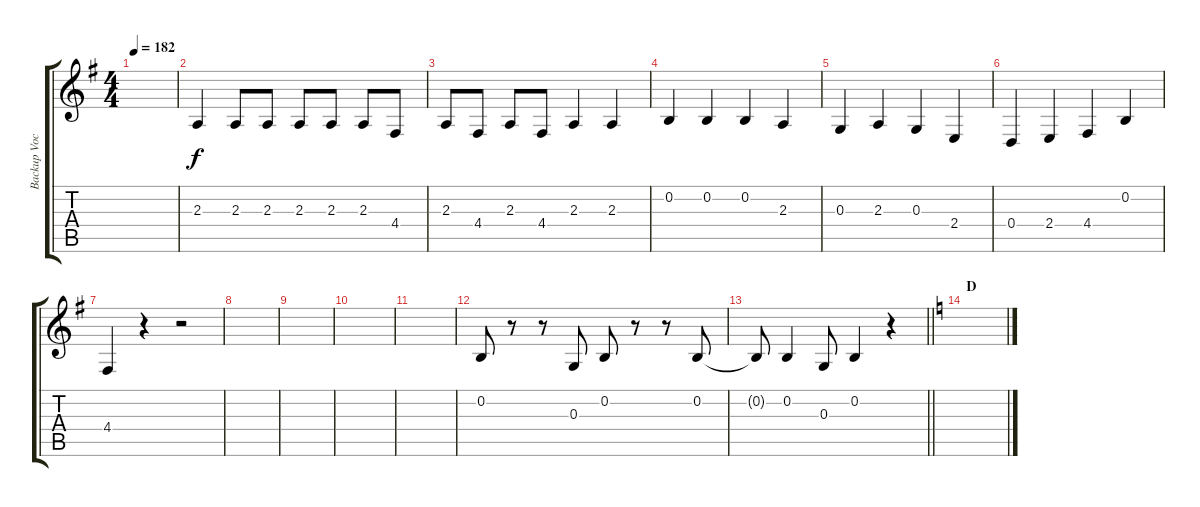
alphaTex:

\track ("Backup Vocals" "Backup Voc") {instrument altosax}
\staff {score tabs}
\tuning (E4 B3 G3 D3 A2 E2) {hide}
\ts (4 4)
\tempo 182
\clef g2
\ks g
|
2.3.4 2.3.8 2.3.8 2.3.8 2.3.8 2.3.8 4.4.8 |
2.3.8 4.4.8 2.3.8 4.4.8 2.3.4 2.3.4 |
0.2.4 0.2.4 0.2.4 2.3.4 |
0.3.4 2.3.4 0.3.4 2.4.4 |
0.4.4 2.4.4 4.4.4 0.2.4 |
4.4.4 r.4 r.2 |
|
|
|
|
0.2.8 r.8 r.8 0.3.8 0.2.8 r.8 r.8 0.2.8 |
\barLineRight lightlight
0.2{t}.8 0.2.4 0.3.8 0.2.4 r.4 |
\section ("" "D")
\ks c
